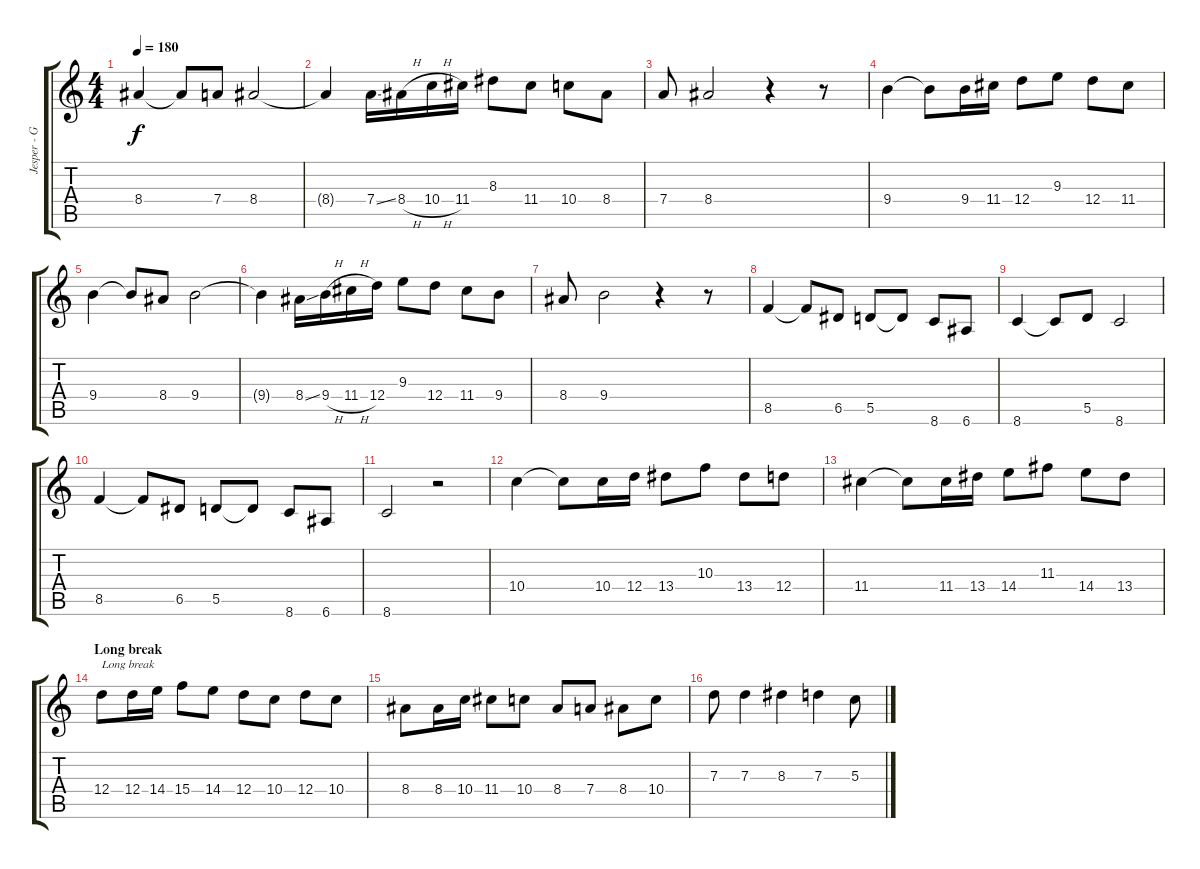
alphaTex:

\track ("Jesper - Guitar" "Jesper - G") {instrument overdrivenguitar}
\staff {score tabs}
\tuning (E4 B3 G3 D3 A2 E2) {hide}
\ts (4 4)
\tempo 180
\clef g2
\ks c
8.4.4{dy f} 8.4{t}.8 7.4.8 8.4.2 |
8.4{t}.4 7.4{ss}.16 8.4{h}.16 10.4{h}.16 11.4.16 8.3.8 11.4.8 10.4.8 8.4.8 |
7.4.8 8.4.2 r.4 r.8 |
9.4.4 9.4{t}.8 9.4.16 11.4.16 12.4.8 9.3.8 12.4.8 11.4.8 |
9.4.4 9.4{t}.8 8.4.8 9.4.2 |
9.4{t}.4 8.4{ss}.16 9.4{h}.16 11.4{h}.16 12.4.16 9.3.8 12.4.8 11.4.8 9.4.8 |
8.4.8 9.4.2 r.4 r.8 |
8.5.4 8.5{t}.8 6.5.8 5.5.8 5.5{t}.8 8.6.8 6.6.8 |
8.6.4 8.6{t}.8 5.5.8 8.6.2 |
8.5.4 8.5{t}.8 6.5.8 5.5.8 5.5{t}.8 8.6.8 6.6.8 |
8.6.2 r.2 |
10.4.4 10.4{t}.8 10.4.16 12.4.16 13.4.8 10.3.8 13.4.8 12.4.8 |
11.4.4 11.4{t}.8 11.4.16 13.4.16 14.4.8 11.3.8 14.4.8 13.4.8 |
\section ("" "Long break")
12.4.8{txt "Long break"} 12.4.16 14.4.16 15.4.8 14.4.8 12.4.8 10.4.8 12.4.8 10.4.8 |
8.4.8 8.4.16 10.4.16 11.4.8 10.4.8 8.4.8 7.4.8 8.4.8 10.4.8 |
7.3.8 7.3.4 8.3.4 7.3.4 5.3.8
